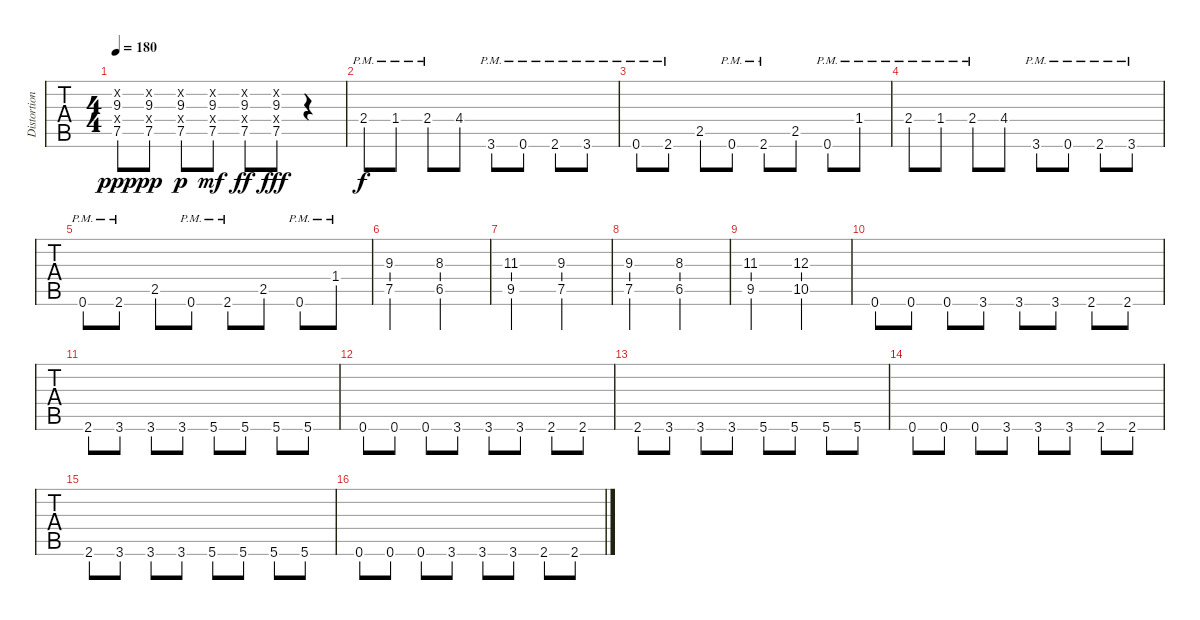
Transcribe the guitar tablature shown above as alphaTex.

\track ("Distortion Guitar-1" "Distortion") {instrument distortionguitar}
\staff {tabs}
\tuning (E4 B3 G3 D3 A2 E2) {hide}
\ts (4 4)
\tempo 180
\clef g2
\ks c
(0.2{x} 9.3 0.4{x} 7.5).8{dy ppp} (0.2{x} 9.3 0.4{x} 7.5).8{dy pp} (0.2{x} 9.3 0.4{x} 7.5).8{dy p} (0.2{x} 9.3 0.4{x} 7.5).8{dy mf} (0.2{x} 9.3 0.4{x} 7.5).8{dy ff} (0.2{x} 9.3 0.4{x} 7.5).8{dy fff} r.4 |
2.4{pm}.8{dy f} 1.4{pm}.8 2.4{pm}.8 4.4.8 3.6{pm}.8 0.6{pm}.8 2.6{pm}.8 3.6{pm}.8 |
0.6{pm}.8 2.6{pm}.8 2.5.8 0.6{pm}.8 2.6{pm}.8 2.5.8 0.6{pm}.8 1.4{pm}.8 |
2.4{pm}.8 1.4{pm}.8 2.4{pm}.8 4.4.8 3.6{pm}.8 0.6{pm}.8 2.6{pm}.8 3.6{pm}.8 |
0.6{pm}.8 2.6{pm}.8 2.5.8 0.6{pm}.8 2.6{pm}.8 2.5.8 0.6{pm}.8 1.4{pm}.8 |
(9.3 7.5).2 (8.3 6.5).2 |
(11.3 9.5).2 (9.3 7.5).2 |
(9.3 7.5).2 (8.3 6.5).2 |
(11.3 9.5).2 (12.3 10.5).2 |
0.6.8 0.6.8 0.6.8 3.6.8 3.6.8 3.6.8 2.6.8 2.6.8 |
2.6.8 3.6.8 3.6.8 3.6.8 5.6.8 5.6.8 5.6.8 5.6.8 |
0.6.8 0.6.8 0.6.8 3.6.8 3.6.8 3.6.8 2.6.8 2.6.8 |
2.6.8 3.6.8 3.6.8 3.6.8 5.6.8 5.6.8 5.6.8 5.6.8 |
0.6.8 0.6.8 0.6.8 3.6.8 3.6.8 3.6.8 2.6.8 2.6.8 |
2.6.8 3.6.8 3.6.8 3.6.8 5.6.8 5.6.8 5.6.8 5.6.8 |
0.6.8 0.6.8 0.6.8 3.6.8 3.6.8 3.6.8 2.6.8 2.6.8
